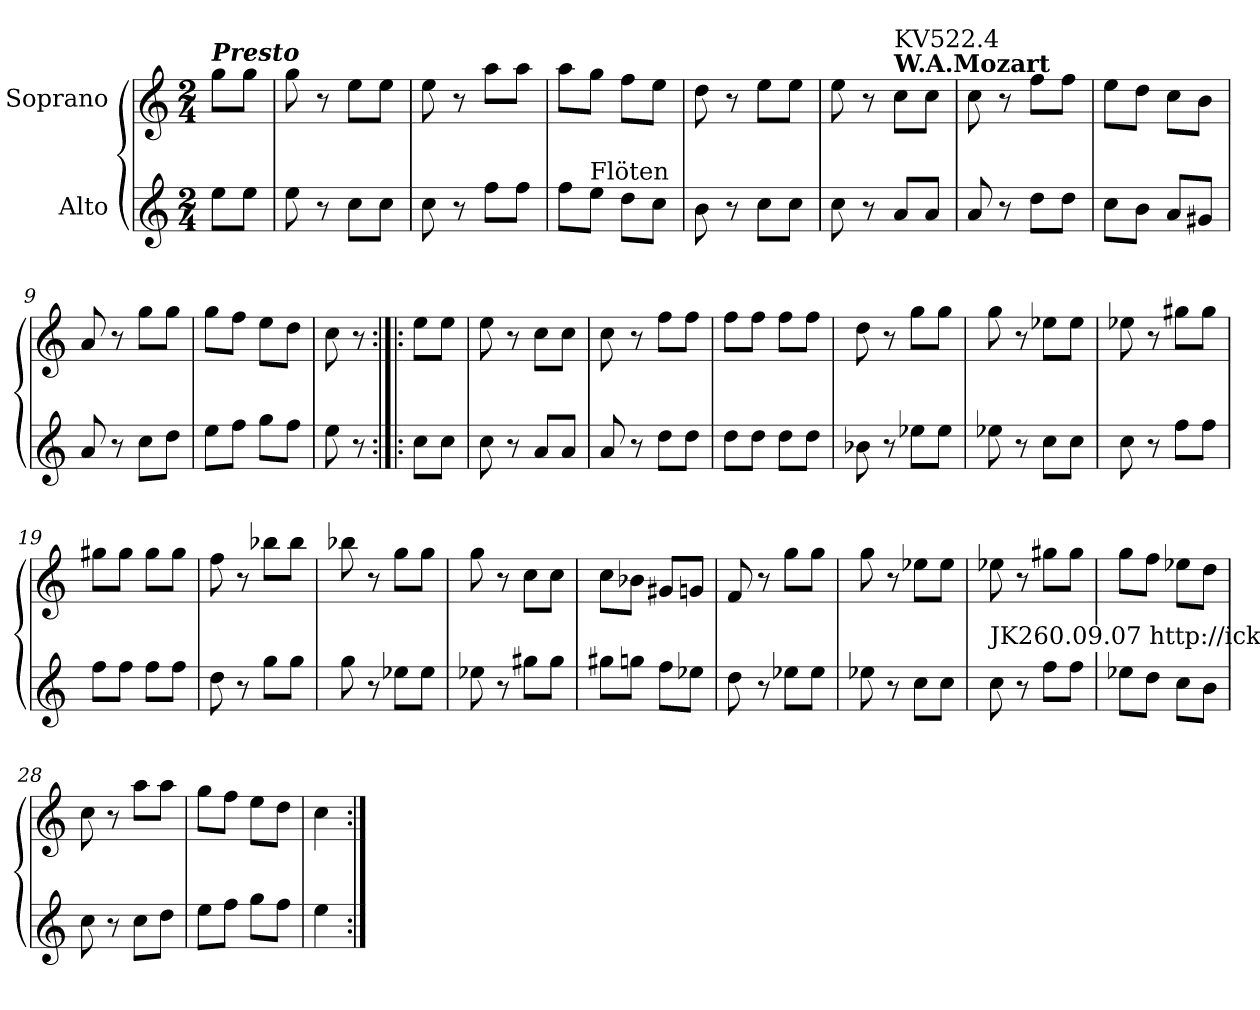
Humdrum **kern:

**kern	**kern
*part2	*part1
*staff2	*staff1
*I"Alto	*I"Soprano
*clefG2	*clefG2
*k[]	*k[]
*M2/4	*M2/4
=1	=1
!	!LO:TX:a:Bi:t=Presto
8ee\L	8gg\L
8ee\J	8gg\J
=2	=2
8ee\	8gg\
8r	8r
8cc\L	8ee\L
8cc\J	8ee\J
=3	=3
8cc\	8ee\
8r	8r
8ff\L	8aa\L
8ff\J	8aa\J
=4	=4
8ff\L	8aa\L
!LO:TX:a:t=Flöten	!
8ee\J	8gg\J
8dd\L	8ff\L
8cc\J	8ee\J
=5	=5
8b\	8dd\
8r	8r
8cc\L	8ee\L
8cc\J	8ee\J
!!LO:LB:g=z
=6	=6
8cc\	8ee\
8r	8r
!	!LO:TX:a:B:t=W.A.Mozart
!	!LO:TX:a:t=KV522.4
8a/L	8cc\L
8a/J	8cc\J
=7	=7
8a/	8cc\
8r	8r
8dd\L	8ff\L
8dd\J	8ff\J
!!LO:LB:g=z
=8	=8
8cc\L	8ee\L
8b\J	8dd\J
8a/L	8cc\L
8g#X/J	8b\J
=9	=9
8a/	8a/
8r	8r
8cc\L	8gg\L
8dd\J	8gg\J
=10	=10
8ee\L	8gg\L
8ff\J	8ff\J
8gg\L	8ee\L
8ff\J	8dd\J
=11	=11
8ee\	8cc\
8r	8r
=12:|!|:	=12:|!|:
8cc\L	8ee\L
8cc\J	8ee\J
=13	=13
8cc\	8ee\
8r	8r
8a/L	8cc\L
8a/J	8cc\J
!!LO:LB:g=z
=14	=14
8a/	8cc\
8r	8r
8dd\L	8ff\L
8dd\J	8ff\J
=15	=15
8dd\L	8ff\L
8dd\J	8ff\J
8dd\L	8ff\L
8dd\J	8ff\J
!!LO:LB:g=z
=16	=16
8b-X\	8dd\
8r	8r
8ee-X\L	8gg\L
8ee-\J	8gg\J
=17	=17
8ee-X\	8gg\
8r	8r
8cc\L	8ee-X\L
8cc\J	8ee-\J
=18	=18
8cc\	8ee-X\
8r	8r
8ff\L	8gg#X\L
8ff\J	8gg#\J
=19	=19
8ff\L	8gg#X\L
8ff\J	8gg#\J
8ff\L	8gg#\L
8ff\J	8gg#\J
=20	=20
8dd\	8ff\
8r	8r
8gg\L	8bb-X\L
8gg\J	8bb-\J
=21	=21
8gg\	8bb-X\
8r	8r
8ee-X\L	8gg\L
8ee-\J	8gg\J
!!LO:LB:g=z
=22	=22
8ee-X\	8gg\
8r	8r
8gg#X\L	8cc\L
8gg#\J	8cc\J
!!LO:PB:g=z
=23	=23
8gg#X\L	8cc\L
8ggn\J	8b-X\J
8ff\L	8g#X/L
8ee-X\J	8gn/J
=24	=24
8dd\	8f/
8r	8r
8ee-X\L	8gg\L
8ee-\J	8gg\J
=25	=25
8ee-X\	8gg\
8r	8r
8cc\L	8ee-X\L
8cc\J	8ee-\J
=26	=26
!LO:TX:a:t=JK260.09.07 http&colon;//icking-music-archive.org	!
8cc\	8ee-X\
8r	8r
8ff\L	8gg#X\L
8ff\J	8gg#\J
=27	=27
8ee-X\L	8gg\L
8dd\J	8ff\J
8cc\L	8ee-X\L
8b\J	8dd\J
=28	=28
8cc\	8cc\
8r	8r
8cc\L	8aa\L
8dd\J	8aa\J
!!LO:LB:g=z
=29	=29
8ee\L	8gg\L
8ff\J	8ff\J
8gg\L	8ee\L
8ff\J	8dd\J
=30	=30
4ee\	4cc\
=:|!	=:|!
*-	*-
